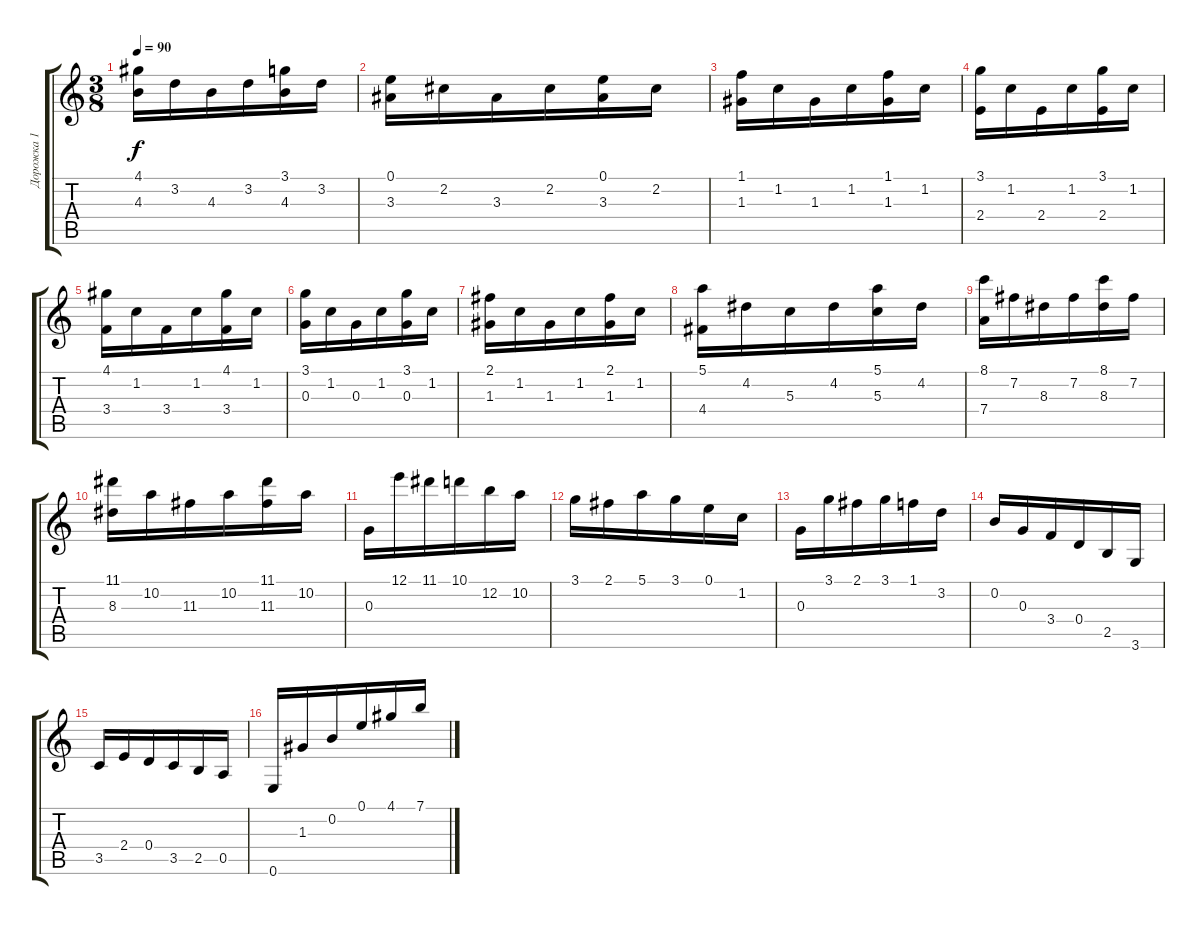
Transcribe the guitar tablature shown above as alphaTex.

\track ("Дорожка 1" "Дорожка 1") {instrument acousticguitarnylon}
\staff {score tabs}
\tuning (E4 B3 G3 D3 A2 E2) {hide}
\ts (3 8)
\tempo 90
\clef g2
\ks c
(4.1 4.3).16{dy f} 3.2.16 4.3.16 3.2.16 (3.1 4.3).16 3.2.16 |
(0.1 3.3).16 2.2.16 3.3.16 2.2.16 (0.1 3.3).16 2.2.16 |
(1.1 1.3).16 1.2.16 1.3.16 1.2.16 (1.1 1.3).16 1.2.16 |
(3.1 2.4).16 1.2.16 2.4.16 1.2.16 (3.1 2.4).16 1.2.16 |
(4.1 3.4).16 1.2.16 3.4.16 1.2.16 (4.1 3.4).16 1.2.16 |
(3.1 0.3).16 1.2.16 0.3.16 1.2.16 (3.1 0.3).16 1.2.16 |
(2.1 1.3).16 1.2.16 1.3.16 1.2.16 (2.1 1.3).16 1.2.16 |
(5.1 4.4).16 4.2.16 5.3.16 4.2.16 (5.1 5.3).16 4.2.16 |
(8.1 7.4).16 7.2.16 8.3.16 7.2.16 (8.1 8.3).16 7.2.16 |
(11.1 8.3).16 10.2.16 11.3.16 10.2.16 (11.1 11.3).16 10.2.16 |
0.3.16 12.1.16 11.1.16 10.1.16 12.2.16 10.2.16 |
3.1.16 2.1.16 5.1.16 3.1.16 0.1.16 1.2.16 |
0.3.16 3.1.16 2.1.16 3.1.16 1.1.16 3.2.16 |
0.2.16 0.3.16 3.4.16 0.4.16 2.5.16 3.6.16 |
3.5.16 2.4.16 0.4.16 3.5.16 2.5.16 0.5.16 |
0.6.16 1.3.16 0.2.16 0.1.16 4.1.16 7.1.16
